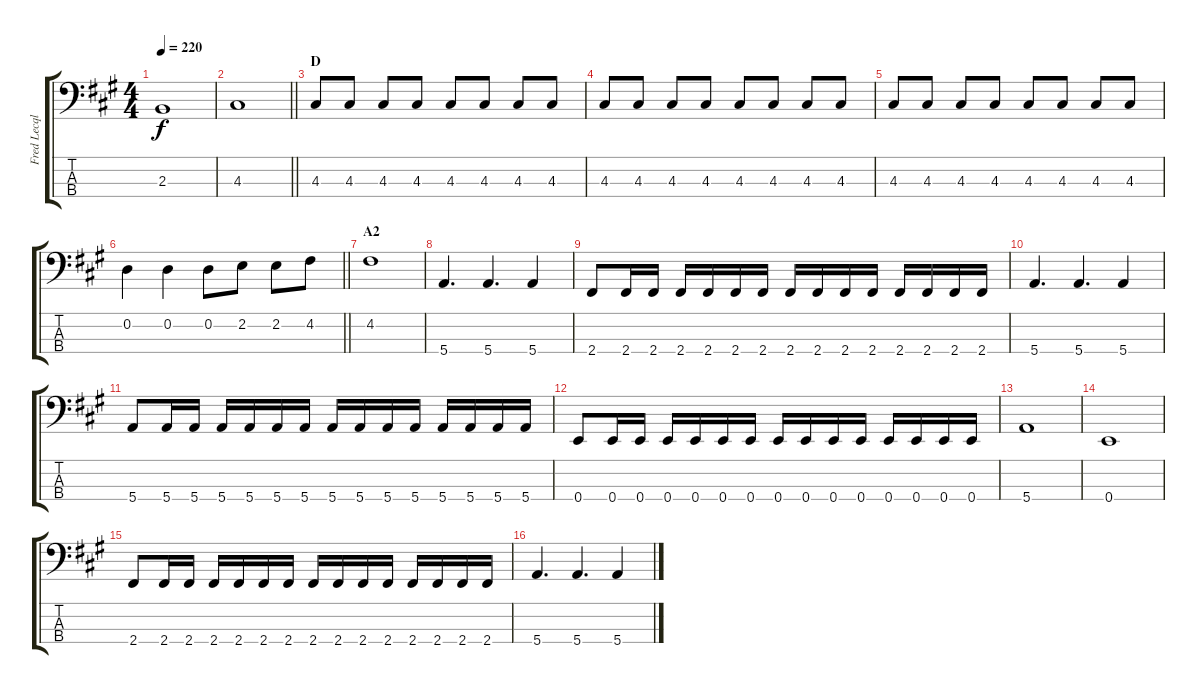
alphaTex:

\track ("Fred Lecqlerc" "Fred Lecql") {instrument electricbassfinger}
\staff {score tabs}
\tuning (G2 D2 A1 E1) {hide}
\ts (4 4)
\tempo 220
\clef f4
\ks a
2.3.1{dy f} |
\barLineRight lightlight
4.3.1 |
\section ("" "D")
4.3.8 4.3.8 4.3.8 4.3.8 4.3.8 4.3.8 4.3.8 4.3.8 |
4.3.8 4.3.8 4.3.8 4.3.8 4.3.8 4.3.8 4.3.8 4.3.8 |
4.3.8 4.3.8 4.3.8 4.3.8 4.3.8 4.3.8 4.3.8 4.3.8 |
\barLineRight lightlight
0.2.4 0.2.4 0.2.8 2.2.8 2.2.8 4.2.8 |
\section ("" "A2")
4.2.1 |
5.4.4{d} 5.4.4{d} 5.4.4 |
2.4.8 2.4.16 2.4.16 2.4.16 2.4.16 2.4.16 2.4.16 2.4.16 2.4.16 2.4.16 2.4.16 2.4.16 2.4.16 2.4.16 2.4.16 |
5.4.4{d} 5.4.4{d} 5.4.4 |
5.4.8 5.4.16 5.4.16 5.4.16 5.4.16 5.4.16 5.4.16 5.4.16 5.4.16 5.4.16 5.4.16 5.4.16 5.4.16 5.4.16 5.4.16 |
0.4.8 0.4.16 0.4.16 0.4.16 0.4.16 0.4.16 0.4.16 0.4.16 0.4.16 0.4.16 0.4.16 0.4.16 0.4.16 0.4.16 0.4.16 |
5.4.1 |
0.4.1 |
2.4.8 2.4.16 2.4.16 2.4.16 2.4.16 2.4.16 2.4.16 2.4.16 2.4.16 2.4.16 2.4.16 2.4.16 2.4.16 2.4.16 2.4.16 |
5.4.4{d} 5.4.4{d} 5.4.4
